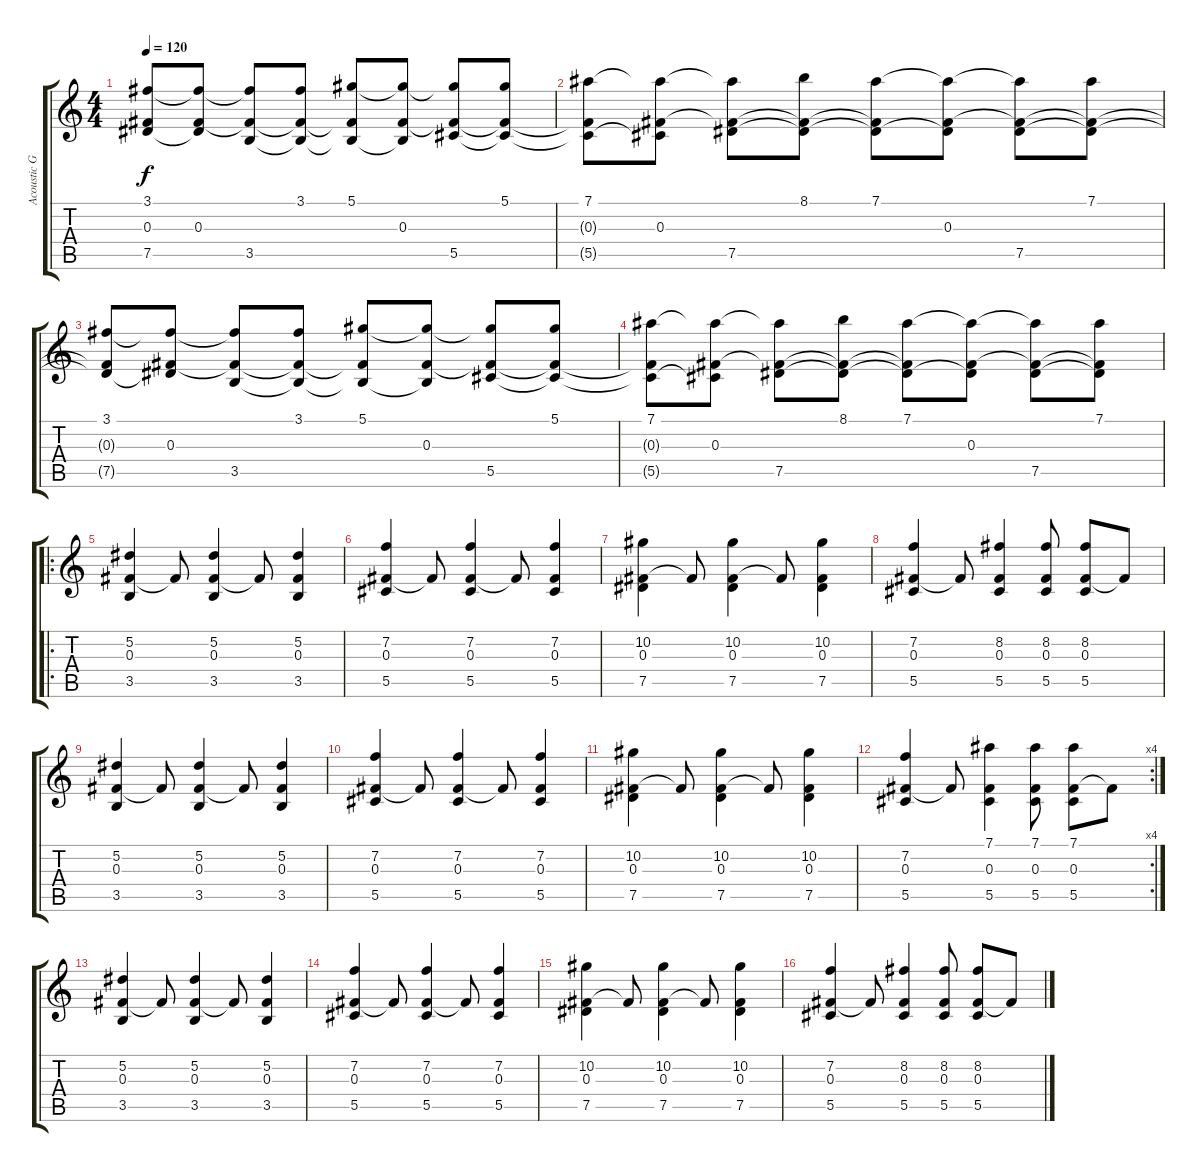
\track ("Acoustic Gtr" "Acoustic G") {instrument acousticguitarnylon}
\staff {score tabs}
\tuning (Eb4 Bb3 Gb3 Db3 Ab2 Eb2) {hide}
\ts (4 4)
\tempo 120
\clef g2
\ks c
(3.1 0.3{t} 7.5{t}).8{dy f} (3.1{t} 0.3 7.5{t}).8 (3.1{t} 0.3{t} 3.5).8 (3.1 0.3{t} 3.5{t}).8 (5.1 0.3{t} 3.5{t}).8 (5.1{t} 0.3 3.5{t}).8 (5.1{t} 0.3{t} 5.5).8 (5.1 0.3{t} 5.5{t}).8 |
(7.1 0.3{t} 5.5{t}).8 (7.1{t} 0.3 5.5{t}).8 (7.1{t} 0.3{t} 7.5).8 (8.1 0.3{t} 7.5{t}).8 (7.1 0.3{t} 7.5{t}).8 (7.1{t} 0.3 7.5{t}).8 (7.1{t} 0.3{t} 7.5).8 (7.1 0.3{t} 7.5{t}).8 |
(3.1 0.3{t} 7.5{t}).8 (3.1{t} 0.3 7.5{t}).8 (3.1{t} 0.3{t} 3.5).8 (3.1 0.3{t} 3.5{t}).8 (5.1 0.3{t} 3.5{t}).8 (5.1{t} 0.3 3.5{t}).8 (5.1{t} 0.3{t} 5.5).8 (5.1 0.3{t} 5.5{t}).8 |
(7.1 0.3{t} 5.5{t}).8 (7.1{t} 0.3 5.5{t}).8 (7.1{t} 0.3{t} 7.5).8 (8.1 0.3{t} 7.5{t}).8 (7.1 0.3{t} 7.5{t}).8 (7.1{t} 0.3 7.5{t}).8 (7.1{t} 0.3{t} 7.5).8 (7.1 0.3{t} 7.5{t}).8 |
\ro
(5.2 0.3 3.5).4 0.3{t}.8 (5.2 0.3 3.5).4 0.3{t}.8 (5.2 0.3 3.5).4 |
(7.2 0.3 5.5).4 0.3{t}.8 (7.2 0.3 5.5).4 0.3{t}.8 (7.2 0.3 5.5).4 |
(10.2 0.3 7.5).4 0.3{t}.8 (10.2 0.3 7.5).4 0.3{t}.8 (10.2 0.3 7.5).4 |
(7.2 0.3 5.5).4 0.3{t}.8 (8.2 0.3 5.5).4 (8.2 0.3 5.5).8 (8.2 0.3 5.5).8 0.3{t}.8 |
(5.2 0.3 3.5).4 0.3{t}.8 (5.2 0.3 3.5).4 0.3{t}.8 (5.2 0.3 3.5).4 |
(7.2 0.3 5.5).4 0.3{t}.8 (7.2 0.3 5.5).4 0.3{t}.8 (7.2 0.3 5.5).4 |
(10.2 0.3 7.5).4 0.3{t}.8 (10.2 0.3 7.5).4 0.3{t}.8 (10.2 0.3 7.5).4 |
\rc 4
(7.2 0.3 5.5).4 0.3{t}.8 (7.1 0.3 5.5).4 (7.1 0.3 5.5).8 (7.1 0.3 5.5).8 0.3{t}.8 |
(5.2 0.3 3.5).4 0.3{t}.8 (5.2 0.3 3.5).4 0.3{t}.8 (5.2 0.3 3.5).4 |
(7.2 0.3 5.5).4 0.3{t}.8 (7.2 0.3 5.5).4 0.3{t}.8 (7.2 0.3 5.5).4 |
(10.2 0.3 7.5).4 0.3{t}.8 (10.2 0.3 7.5).4 0.3{t}.8 (10.2 0.3 7.5).4 |
(7.2 0.3 5.5).4 0.3{t}.8 (8.2 0.3 5.5).4 (8.2 0.3 5.5).8 (8.2 0.3 5.5).8 0.3{t}.8
